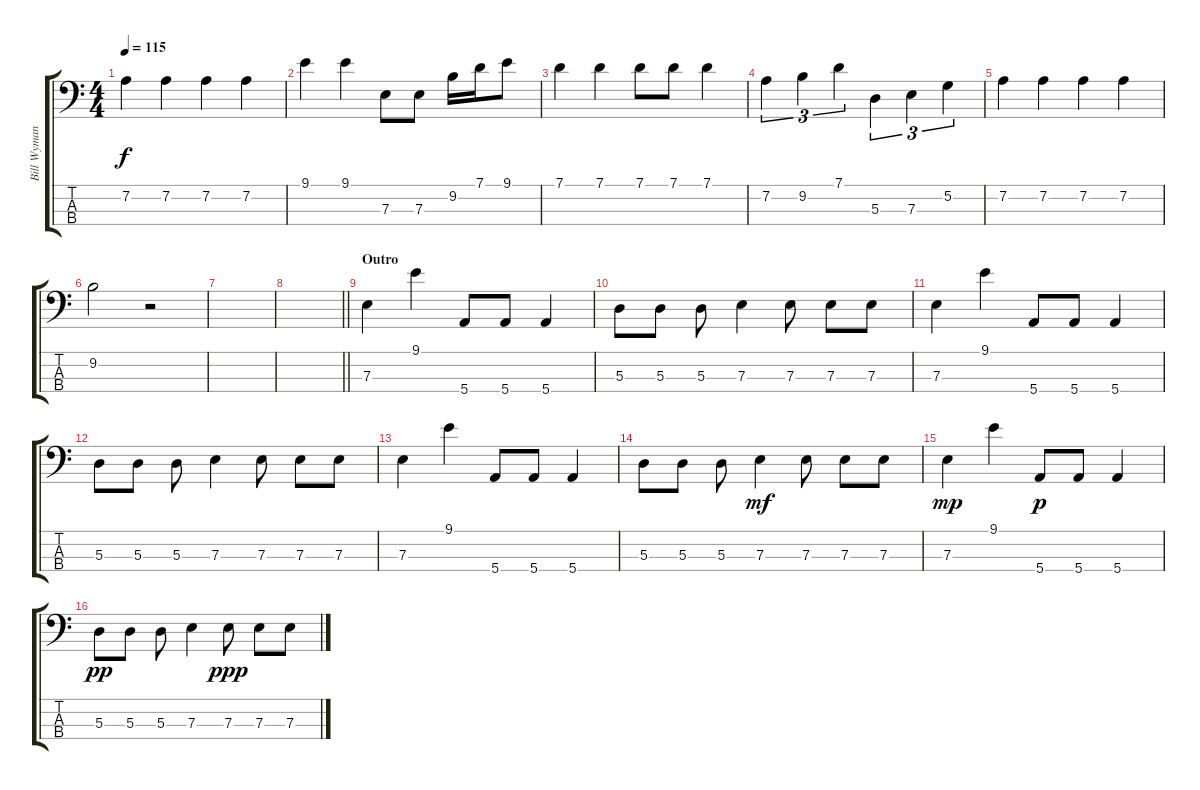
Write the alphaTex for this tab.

\track ("Bill Wyman" "Bill Wyman") {instrument electricbassfinger}
\staff {score tabs}
\tuning (G2 D2 A1 E1) {hide}
\ts (4 4)
\tempo 115
\clef f4
\ks c
7.2.4{dy f} 7.2.4 7.2.4 7.2.4 |
9.1.4 9.1.4 7.3.8 7.3.8 9.2.16 7.1.16 9.1.8 |
7.1.4 7.1.4 7.1.8 7.1.8 7.1.4 |
7.2.4{tu (3 2)} 9.2.4{tu (3 2)} 7.1.4{tu (3 2)} 5.3.4{tu (3 2)} 7.3.4{tu (3 2)} 5.2.4{tu (3 2)} |
7.2.4 7.2.4 7.2.4 7.2.4 |
9.2.2 r.2 |
|
\barLineRight lightlight
|
\section ("" "Outro")
7.3.4 9.1.4 5.4.8 5.4.8 5.4.4 |
5.3.8 5.3.8 5.3.8 7.3.4 7.3.8 7.3.8 7.3.8 |
7.3.4 9.1.4 5.4.8 5.4.8 5.4.4 |
5.3.8 5.3.8 5.3.8 7.3.4 7.3.8 7.3.8 7.3.8 |
7.3.4 9.1.4 5.4.8 5.4.8 5.4.4 |
5.3.8 5.3.8 5.3.8 7.3.4{dy mf} 7.3.8 7.3.8 7.3.8 |
7.3.4{dy mp} 9.1.4 5.4.8{dy p} 5.4.8 5.4.4 |
5.3.8{dy pp} 5.3.8 5.3.8 7.3.4 7.3.8{dy ppp} 7.3.8 7.3.8
